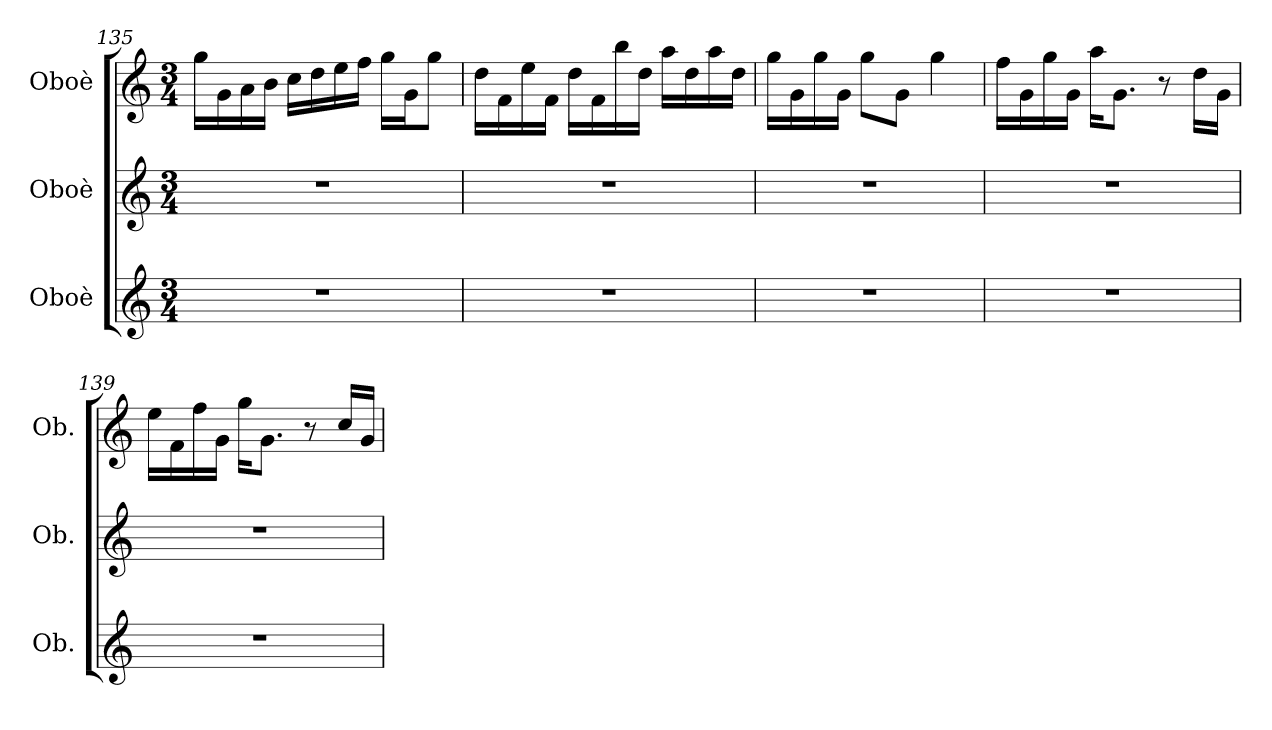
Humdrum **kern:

**kern	**kern	**kern
*part3	*part2	*part1
*staff3	*staff2	*staff1
*I"Oboè	*I"Oboè	*I"Oboè
*I'Ob.	*I'Ob.	*I'Ob.
*clefG2	*clefG2	*clefG2
*k[]	*k[]	*k[]
*M3/4	*M3/4	*M3/4
=135	=135	=135
2.r	2.r	16gg\LL
.	.	16g\
.	.	16a\
.	.	16b\JJ
.	.	16cc\LL
.	.	16dd\
.	.	16ee\
.	.	16ff\JJ
.	.	16gg\LL
.	.	16g\J
.	.	8gg\J
=136	=136	=136
2.r	2.r	16dd\LL
.	.	16f\
.	.	16ee\
.	.	16f\JJ
.	.	16dd\LL
.	.	16f\
.	.	16bb\
.	.	16dd\JJ
.	.	16aa\LL
.	.	16dd\
.	.	16aa\
.	.	16dd\JJ
=137	=137	=137
2.r	2.r	16gg\LL
.	.	16g\
.	.	16gg\
.	.	16g\JJ
.	.	8gg\L
.	.	8g\J
.	.	4gg\
!!LO:LB:g=z
=138	=138	=138
2.r	2.r	16ff\LL
.	.	16g\
.	.	16gg\
.	.	16g\JJ
.	.	16aa\KL
.	.	8.g\J
.	.	8r
.	.	16dd\LL
.	.	16g\JJ
=139	=139	=139
2.r	2.r	16ee\LL
.	.	16f\
.	.	16ff\
.	.	16g\JJ
.	.	16gg\KL
.	.	8.g\J
.	.	8r
.	.	16cc/LL
.	.	16g/JJ
=	=	=
*-	*-	*-
